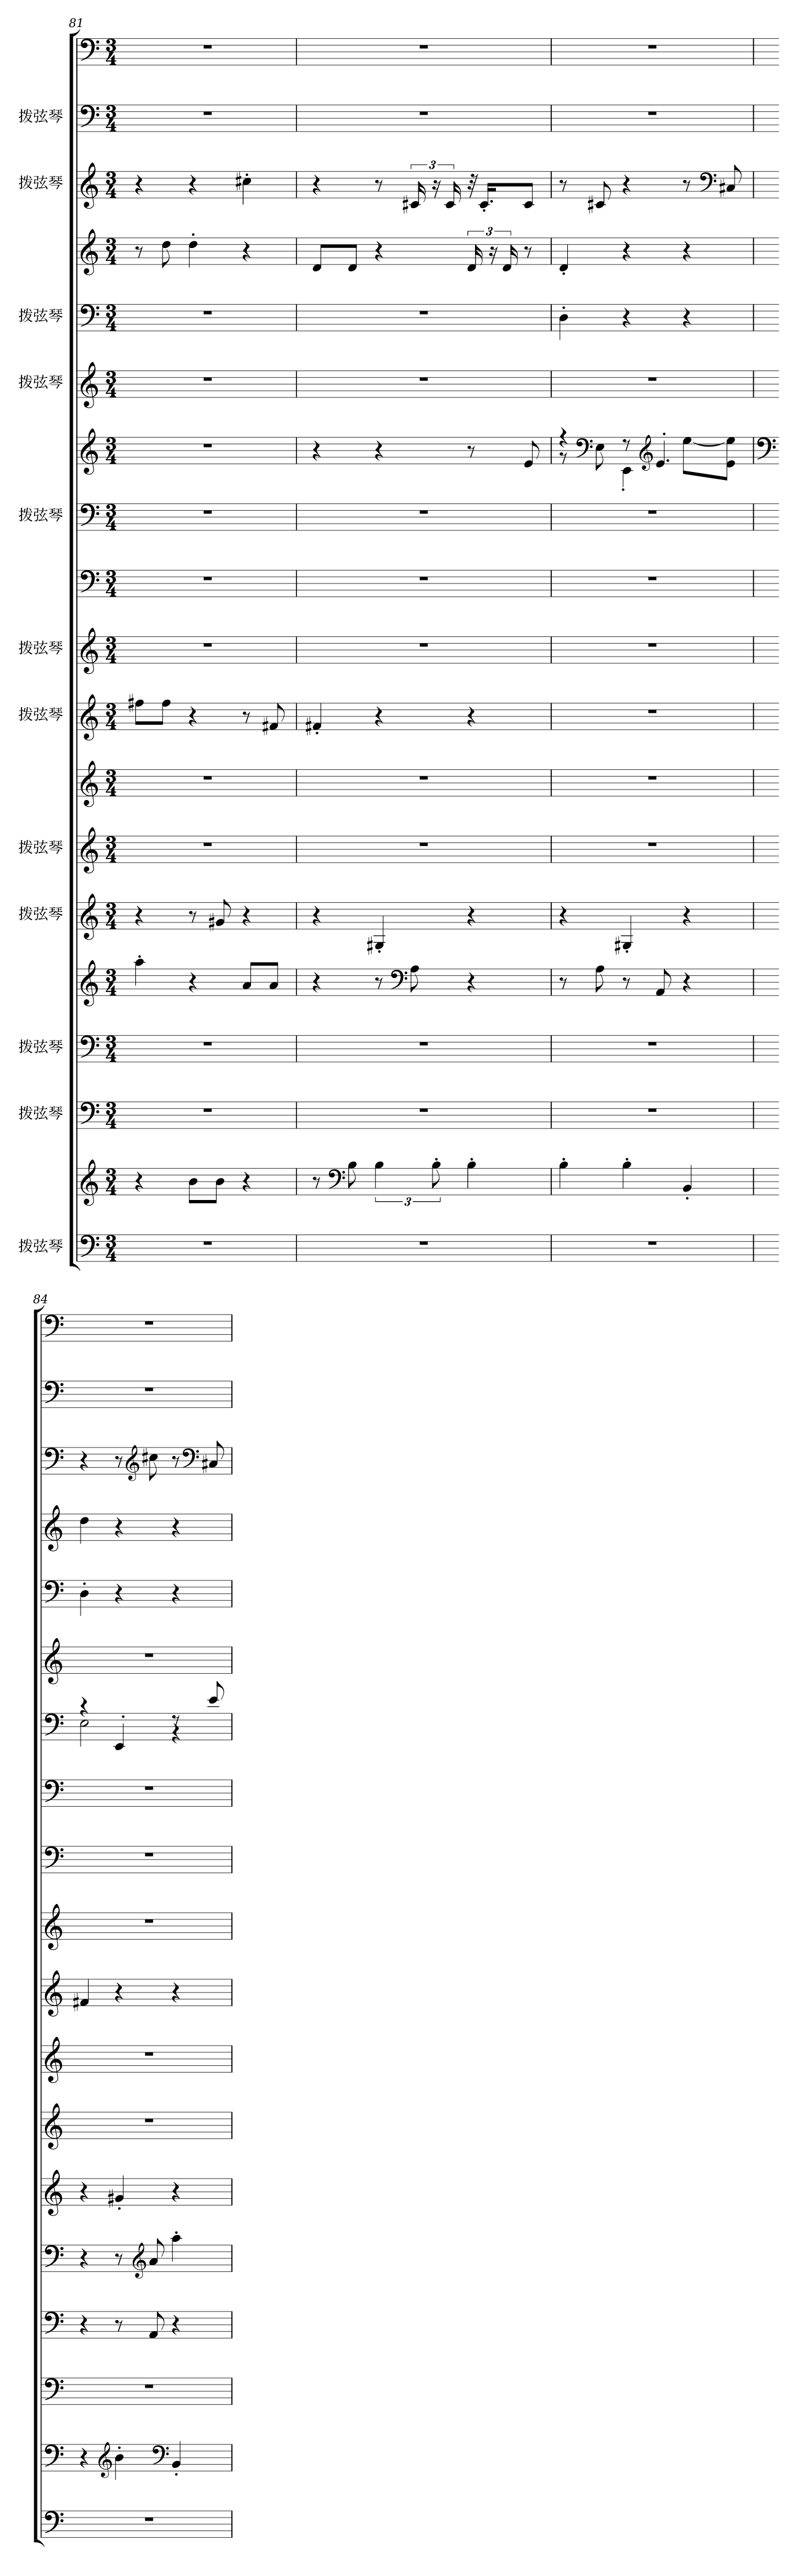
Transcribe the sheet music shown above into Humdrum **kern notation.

**kern	**kern	**kern	**kern	**kern	**kern	**kern	**kern	**kern	**kern	**kern	**kern	**kern	**kern	**kern	**kern	**kern	**kern	**kern
*part12	*part12	*part11	*part10	*part10	*part9	*part8	*part8	*part7	*part6	*part6	*part5	*part5	*part4	*part3	*part3	*part2	*part1	*part1
*staff19	*staff18	*staff17	*staff16	*staff15	*staff14	*staff13	*staff12	*staff11	*staff10	*staff9	*staff8	*staff7	*staff6	*staff5	*staff4	*staff3	*staff2	*staff1
*I"拨弦琴	*	*I"拨弦琴	*I"拨弦琴	*	*I"拨弦琴	*I"拨弦琴	*	*I"拨弦琴	*I"拨弦琴	*	*I"拨弦琴	*	*I"拨弦琴	*I"拨弦琴	*	*I"拨弦琴	*I"拨弦琴	*
!!LO:PB:g=z
*clefF4	*clefG2	*clefF4	*clefF4	*clefG2	*clefG2	*clefG2	*clefG2	*clefG2	*clefG2	*clefF4	*clefF4	*clefG2	*clefG2	*clefF4	*clefG2	*clefG2	*clefF4	*clefF4
*k[]	*k[]	*k[]	*k[]	*k[]	*k[]	*k[]	*k[]	*k[]	*k[]	*k[]	*k[]	*k[]	*k[]	*k[]	*k[]	*k[]	*k[]	*k[]
*M3/4	*M3/4	*M3/4	*M3/4	*M3/4	*M3/4	*M3/4	*M3/4	*M3/4	*M3/4	*M3/4	*M3/4	*M3/4	*M3/4	*M3/4	*M3/4	*M3/4	*M3/4	*M3/4
=81	=81	=81	=81	=81	=81	=81	=81	=81	=81	=81	=81	=81	=81	=81	=81	=81	=81	=81
2.r	4r	2.r	2.r	4aa'\	4r	2.r	2.r	8ff#X\L	2.r	2.r	2.r	2.r	2.r	2.r	8r	4r	2.r	2.r
.	.	.	.	.	.	.	.	8ff#\J	.	.	.	.	.	.	8dd\	.	.	.
.	8b\L	.	.	4r	8r	.	.	4r	.	.	.	.	.	.	4dd'\	4r	.	.
.	8b\J	.	.	.	8g#X/	.	.	.	.	.	.	.	.	.	.	.	.	.
.	4r	.	.	8a/L	4r	.	.	8r	.	.	.	.	.	.	4r	4cc#X'\	.	.
.	.	.	.	8a/J	.	.	.	8f#X/	.	.	.	.	.	.	.	.	.	.
=82	=82	=82	=82	=82	=82	=82	=82	=82	=82	=82	=82	=82	=82	=82	=82	=82	=82	=82
2.r	8r	2.r	2.r	4r	4r	2.r	2.r	4f#X'/	2.r	2.r	2.r	4r	2.r	2.r	8d/L	4r	2.r	2.r
*	*clefF4	*	*	*	*	*	*	*	*	*	*	*	*	*	*	*	*	*
.	8B\	.	.	.	.	.	.	.	.	.	.	.	.	.	8d/J	.	.	.
.	6B\	.	.	8r	4G#X'/	.	.	4r	.	.	.	4r	.	.	4r	8r	.	.
*	*	*	*	*clefF4	*	*	*	*	*	*	*	*	*	*	*	*	*	*
.	.	.	.	8A\	.	.	.	.	.	.	.	.	.	.	.	24c#X/	.	.
.	12B'\	.	.	.	.	.	.	.	.	.	.	.	.	.	.	24r	.	.
.	.	.	.	.	.	.	.	.	.	.	.	.	.	.	.	24c#/	.	.
.	4B'\	.	.	4r	4r	.	.	4r	.	.	.	8r	.	.	24d/	32r	.	.
.	.	.	.	.	.	.	.	.	.	.	.	.	.	.	.	16.c#'/KL	.	.
.	.	.	.	.	.	.	.	.	.	.	.	.	.	.	24r	.	.	.
.	.	.	.	.	.	.	.	.	.	.	.	.	.	.	24d/	.	.	.
.	.	.	.	.	.	.	.	.	.	.	.	8e/	.	.	8r	8c#/J	.	.
=83	=83	=83	=83	=83	=83	=83	=83	=83	=83	=83	=83	=83	=83	=83	=83	=83	=83	=83
*	*	*	*	*	*	*	*	*	*	*	*	*^	*	*	*	*	*	*
2.r	4B'\	2.r	2.r	8r	4r	2.r	2.r	2.r	2.r	2.r	2.r	4r	8r	2.r	4D'\	4d'/	8r	2.r	2.r
*	*	*	*	*	*	*	*	*	*	*	*	*clefF4	*	*	*	*	*	*	*
.	.	.	.	8A\	.	.	.	.	.	.	.	.	8E\	.	.	.	8c#X/	.	.
.	4B'\	.	.	8r	4G#X'/	.	.	.	.	.	.	8r	4EE'\	.	4r	4r	4r	.	.
*	*	*	*	*	*	*	*	*	*	*	*	*clefG2	*	*	*	*	*	*	*
.	.	.	.	8AA/	.	.	.	.	.	.	.	4.e'/	.	.	.	.	.	.	.
.	4BB'/	.	.	4r	4r	.	.	.	.	.	.	.	[8ee\L	.	4r	4r	8r	.	.
*	*	*	*	*	*	*	*	*	*	*	*	*	*	*	*	*	*clefF4	*	*
.	.	.	.	.	.	.	.	.	.	.	.	.	8e\ 8ee\]J	.	.	.	8C#X/	.	.
!!LO:PB:g=z
=84	=84	=84	=84	=84	=84	=84	=84	=84	=84	=84	=84	=84	=84	=84	=84	=84	=84	=84	=84
*	*	*	*	*	*	*	*	*	*	*	*	*clefF4	*	*	*	*	*	*	*
2.r	4r	2.r	4r	4r	4r	2.r	2.r	4f#X/	2.r	2.r	2.r	4r	2E\	2.r	4D'\	4dd\	4r	2.r	2.r
*	*clefG2	*	*	*	*	*	*	*	*	*	*	*	*	*	*	*	*	*	*
.	4b'\	.	8r	8r	4g#X'/	.	.	4r	.	.	.	4EE'/	.	.	4r	4r	8r	.	.
*	*	*	*	*clefG2	*	*	*	*	*	*	*	*	*	*	*	*	*clefG2	*	*
.	.	.	8AA/	8a/	.	.	.	.	.	.	.	.	.	.	.	.	8cc#X\	.	.
*	*clefF4	*	*	*	*	*	*	*	*	*	*	*	*	*	*	*	*	*	*
.	4BB'/	.	4r	4aa'\	4r	.	.	4r	.	.	.	8r	4r	.	4r	4r	8r	.	.
*	*	*	*	*	*	*	*	*	*	*	*	*	*	*	*	*	*clefF4	*	*
.	.	.	.	.	.	.	.	.	.	.	.	8e/	.	.	.	.	8C#X/	.	.
*	*	*	*	*	*	*	*	*	*	*	*	*v	*v	*	*	*	*	*	*
=	=	=	=	=	=	=	=	=	=	=	=	=	=	=	=	=	=	=
*-	*-	*-	*-	*-	*-	*-	*-	*-	*-	*-	*-	*-	*-	*-	*-	*-	*-	*-
